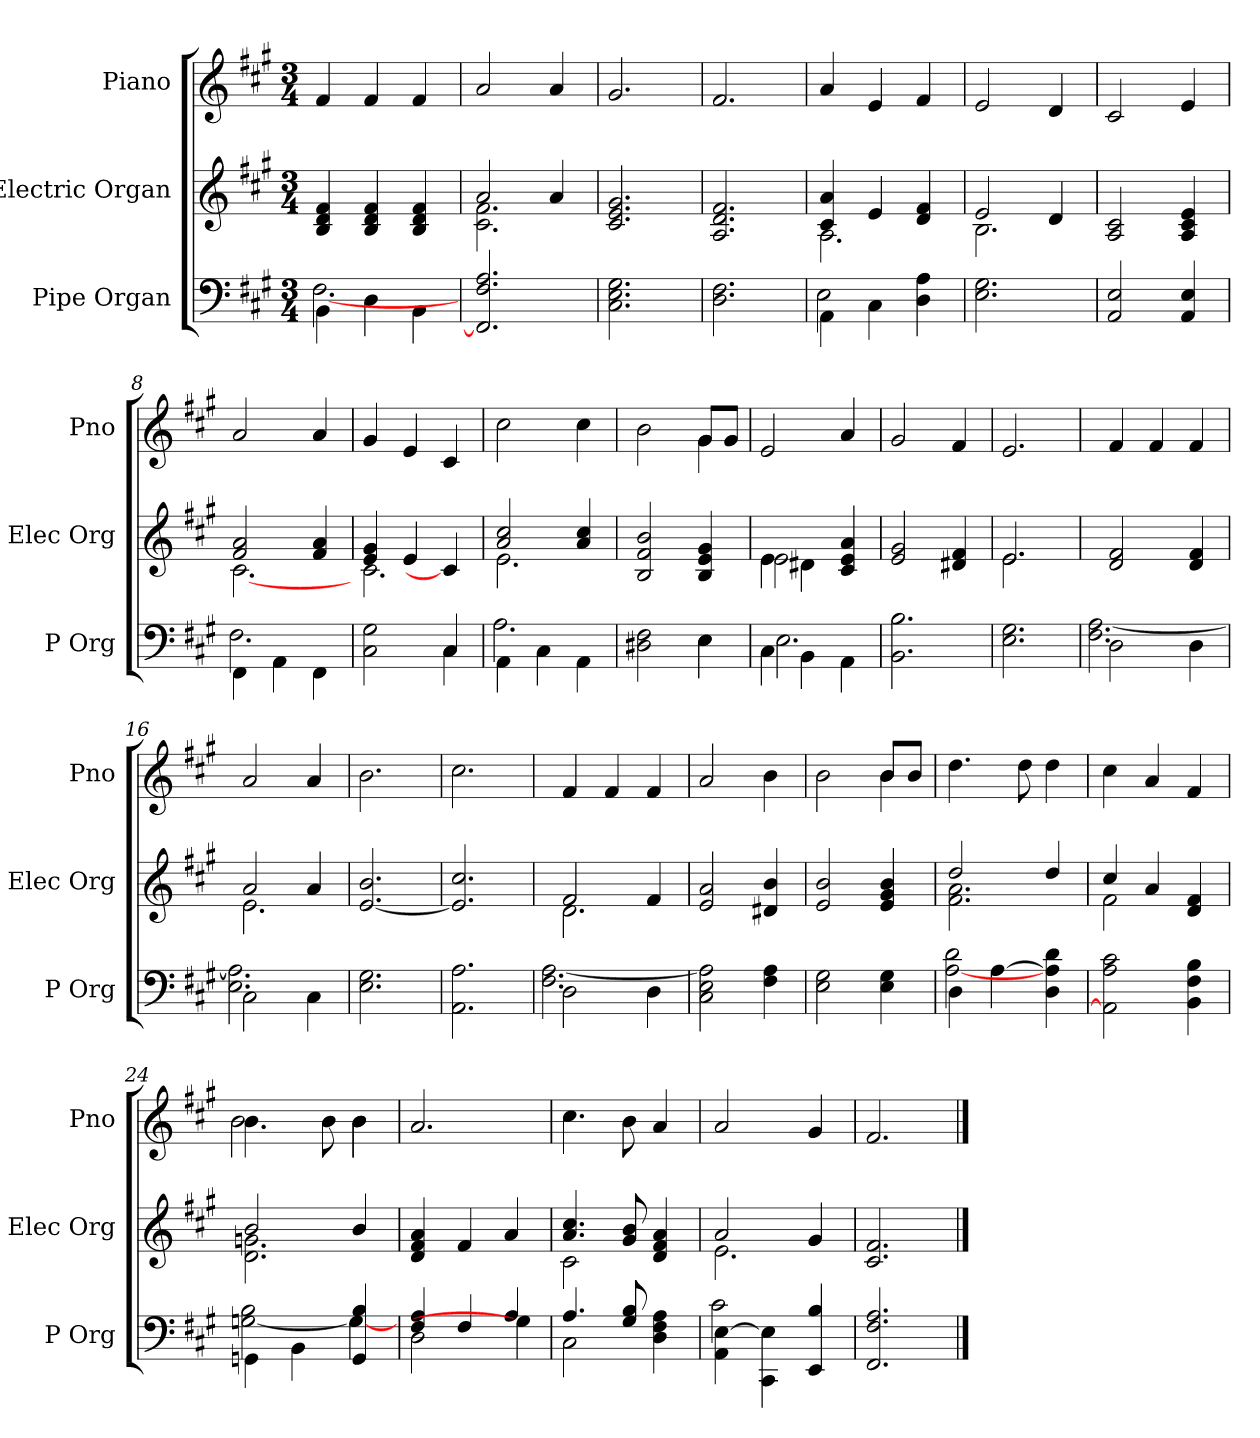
**kern	**kern	**kern
*part3	*part2	*part1
*staff3	*staff2	*staff1
*I"Pipe Organ	*I"Electric Organ	*I"Piano
*I'P Org	*I'Elec Org	*I'Pno
*clefF4	*clefG2	*clefG2
*k[f#c#g#]	*k[f#c#g#]	*k[f#c#g#]
*A:	*A:	*A:
*M3/4	*M3/4	*M3/4
=1	=1	=1
*^	*	*
4BB\	[2.F#	4B 4d 4f#	4f#
4D\	.	4B 4d 4f#	4f#
4BB\	.	4B 4d 4f#	4f#
*v	*v	*	*
=2	=2	=2
*	*^	*
2.FF#] 2.F# 2.A	2a/	2.c# 2.f#	2a
.	4a/	.	4a
*	*v	*v	*
=3	=3	=3
2.C# 2.E 2.G#	2.c# 2.e 2.g#	2.g#
=4	=4	=4
2.D 2.F#	2.A 2.d 2.f#	2.f#
=5	=5	=5
*^	*^	*
4AA\	2E	4c#/ 4a/	2.A	4a
4C#\	.	4e/	.	4e
4D 4A	4ryy	4d/ 4f#/	.	4f#
*v	*v	*	*	*
=6	=6	=6	=6
2.E 2.G#	2e/	2.B	2e
.	4d/	.	4d
*	*v	*v	*
=7	=7	=7
2AA 2E	2A 2c#	2c#
4AA 4E	4A 4c# 4e	4e
=8	=8	=8
*^	*^	*
4FF#\	2.F#	2f#/ 2a/	[2.c#	2a
4AA\	.	.	.	.
4FF#\	.	4f#/ 4a/	.	4a
=9	=9	=9	=9	=9
2C# 2G#	2ryy	4e/ 4g#/	2.c#	4g#
.	.	4e/	.	4e
4C#/	4C#	4c#/]	.	4c#
=10	=10	=10	=10	=10
4AA\	2.A	2a/ 2cc#/	2.e	2cc#
4C#\	.	.	.	.
4AA\	.	4a/ 4cc#/	.	4cc#
*	*	*v	*v	*
=11	=11	=11	=11
*	*	*	*^
2D#X 2F#	2ryy	2B 2f# 2b	2b	2ryy
4E\	4E	4B 4e 4g#	8g#/L	4g#
.	.	.	8g#/J	.
*	*	*	*v	*v
=12	=12	=12	=12
*	*	*^	*
4C#\	2.E	4e\	2e	2e
4BB\	.	4d#X\	.	.
4AA\	.	4c# 4e 4a	4ryy	4a
*v	*v	*	*	*
*	*v	*v	*
=13	=13	=13
2.BB 2.B	2e 2g#	2g#
.	4d#X 4f#	4f#
=14	=14	=14
*	*^	*
2.E 2.G#	2.e/	2.e	2.e
*	*v	*v	*
=15	=15	=15
*^	*	*
2D\	2.F# [2.A	2d 2f#	4f#
.	.	.	4f#
4D\	.	4d 4f#	4f#
=16	=16	=16	=16
*	*	*^	*
2C#\	2.E 2.A]	2a/	2.e	2a
4C#\	.	4a	.	4a
*v	*v	*	*	*
*	*v	*v	*
=17	=17	=17
2.E 2.G#	[2.e 2.b	2.b
=18	=18	=18
2.AA 2.A	2.e] 2.cc#	2.cc#
=19	=19	=19
*^	*^	*
2D\	2.F# [2.A	2f#/	2.d	4f#
.	.	.	.	4f#
4D\	.	4f#/	.	4f#
*v	*v	*	*	*
*	*v	*v	*
=20	=20	=20
2C# 2E 2A]	2e 2a	2a
4F# 4A	4d#X 4b	4b
=21	=21	=21
*	*	*^
2E 2G#	2e 2b	2b	2ryy
4E 4G#	4e 4g# 4b	8b/L	4b
.	.	8b/J	.
*	*	*v	*v
=22	=22	=22
*^	*^	*
4D\	[2A 2d	2dd/	2.f# 2.a	4.dd
[4A\	.	.	.	.
.	.	.	.	8dd
4D 4A] 4d	4ryy	4dd/	.	4dd
*v	*v	*	*	*
=23	=23	=23	=23
2AA] 2A 2c#	4cc#/	2f#	4cc#
.	4a/	.	4a
4BB 4F# 4B	4d 4f#	4ryy	4f#
=24	=24	=24	=24
*^	*	*	*^
4GGn\	[2Gn 2B	2b/	2.d 2.gn	4.b\	2b
4BB\	.	.	.	.	.
.	.	.	.	8b\	.
4GG 4B	4G_	4b/	.	4b\	4b
*	*	*v	*v	*	*
*	*	*	*v	*v
=25	=25	=25	=25
4F#/ 4A/	2D	4d 4f# 4a	2.a
4F#/	.	4f#	.
4A	4G]	4a	.
=26	=26	=26	=26
*	*	*^	*
4.A/	2C#	4.a/ 4.cc#/	2c#	4.cc#
8G# 8B	.	8g#/ 8b/	.	8b
4D 4F# 4A	4ryy	4d 4f# 4a	4ryy	4a
=27	=27	=27	=27	=27
4AA\ [4E\	2c#	2a/	2.e	2a
4CC#\ 4E\]	.	.	.	.
4EE 4B	4ryy	4g#/	.	4g#
*v	*v	*	*	*
*	*v	*v	*
=28	=28	=28
2.FF# 2.F# 2.A	2.c# 2.f#	2.f#
==	==	==
*-	*-	*-
